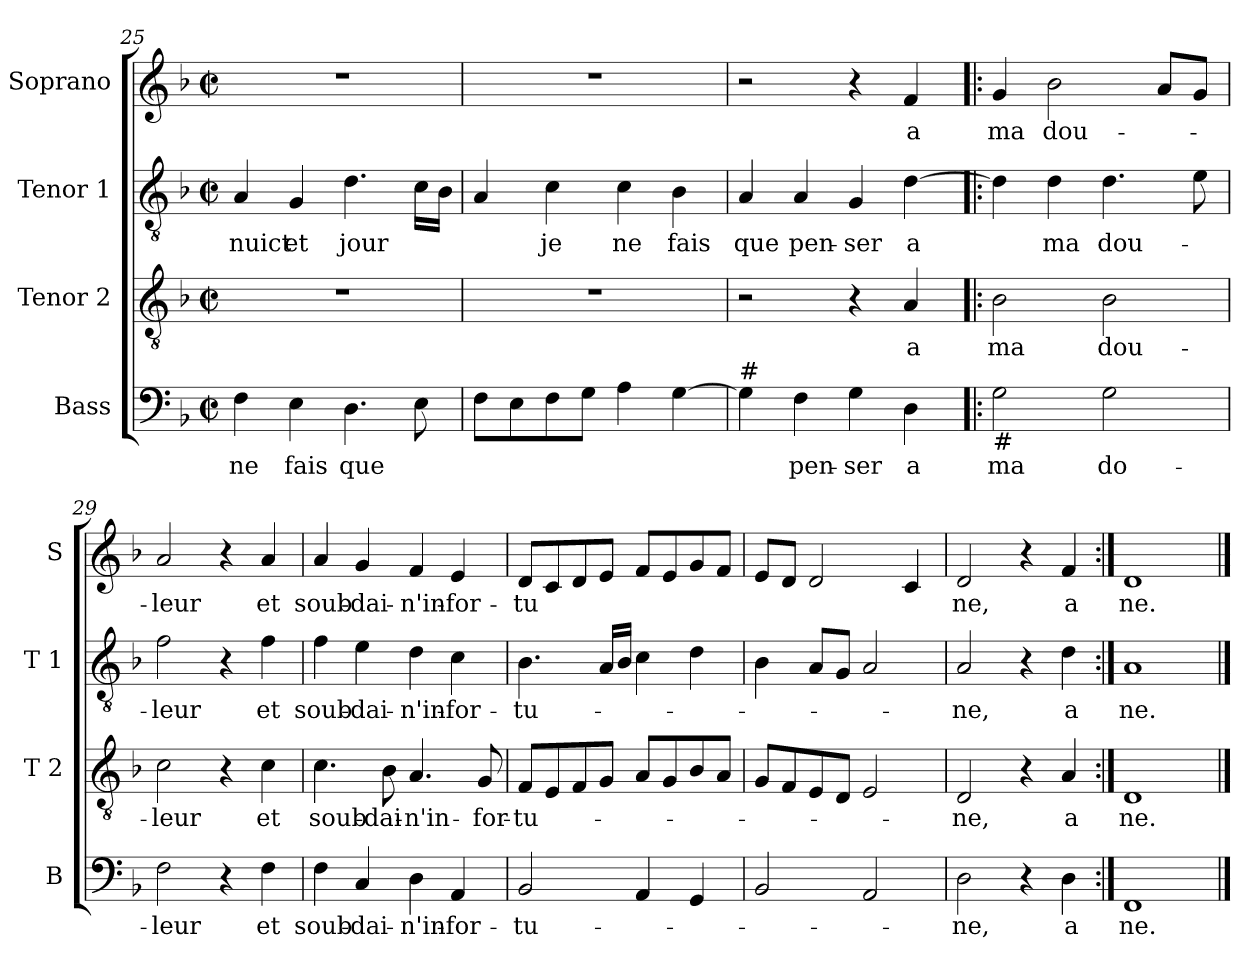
**kern	**text	**kern	**text	**kern	**text	**kern	**text
*part4	*part4	*part3	*part3	*part2	*part2	*part1	*part1
*staff4	*staff4	*staff3	*staff3	*staff2	*staff2	*staff1	*staff1
*I"Bass	*	*I"Tenor 2	*	*I"Tenor 1	*	*I"Soprano	*
*I'B	*	*I'T 2	*	*I'T 1	*	*I'S	*
!!LO:LB:g=z
*clefF4	*	*clefGv2	*	*clefGv2	*	*clefG2	*
*k[b-]	*	*k[b-]	*	*k[b-]	*	*k[b-]	*
*F:	*	*F:	*	*F:	*	*F:	*
*M2/2	*	*M2/2	*	*M2/2	*	*M2/2	*
*met(c|)	*	*met(c|)	*	*met(c|)	*	*met(c|)	*
=25	=25	=25	=25	=25	=25	=25	=25
!	!LO:LY:b	!	!	!	!LO:LY:b	!	!
4F\	ne	1r	.	4A/	nuict	1r	.
!	!LO:LY:b	!	!	!	!LO:LY:b	!	!
4E\	fais	.	.	4G/	et	.	.
!	!LO:LY:b	!	!	!	!LO:LY:b	!	!
4.D\	que	.	.	4.d\	jour	.	.
8E\	.	.	.	16c\LL	.	.	.
.	.	.	.	16B-\JJ	.	.	.
=26	=26	=26	=26	=26	=26	=26	=26
8F\L	.	1r	.	4A/	.	1r	.
8E\	.	.	.	.	.	.	.
!	!	!	!	!	!LO:LY:b	!	!
8F\	.	.	.	4c\	je	.	.
8G\J	.	.	.	.	.	.	.
!	!	!	!	!	!LO:LY:b	!	!
4A\	.	.	.	4c\	ne	.	.
!	!	!	!	!	!LO:LY:b	!	!
[4G\	.	.	.	4B-\	fais	.	.
=27	=27	=27	=27	=27	=27	=27	=27
!LO:TX:a:t=#	!	!	!	!	!	!	!
!	!	!	!	!	!LO:LY:b	!	!
4G\]	.	2r	.	4A/	que	2r	.
!	!LO:LY:b	!	!	!	!LO:LY:b	!	!
4F\	pen-	.	.	4A/	pen-	.	.
!	!LO:LY:b	!	!	!	!LO:LY:b	!	!
4G\	-ser	4r	.	4G/	-ser	4r	.
!	!LO:LY:b	!	!LO:LY:b	!	!LO:LY:b	!	!LO:LY:b
4D\	a	4A/	a	[4d\	a	4f/	a
=28!|:	=28!|:	=28!|:	=28!|:	=28!|:	=28!|:	=28!|:	=28!|:
!LO:TX:b:t=#	!	!	!	!	!	!	!
!	!LO:LY:b	!	!LO:LY:b	!	!	!	!LO:LY:b
2G\	ma	2B-\	ma	4d\]	.	4g/	ma
!	!	!	!	!	!LO:LY:b	!	!LO:LY:b
.	.	.	.	4d\	ma	2b-\	dou-
!	!LO:LY:b	!	!LO:LY:b	!	!LO:LY:b	!	!
2G\	do-	2B-\	dou-	4.d\	dou-	.	.
.	.	.	.	.	.	8a/L	.
.	.	.	.	8e\	.	8g/J	.
=29	=29	=29	=29	=29	=29	=29	=29
!	!LO:LY:b	!	!LO:LY:b	!	!LO:LY:b	!	!LO:LY:b
2F\	-leur	2c\	-leur	2f\	-leur	2a/	-leur
4r	.	4r	.	4r	.	4r	.
!	!LO:LY:b	!	!LO:LY:b	!	!LO:LY:b	!	!LO:LY:b
4F\	et	4c\	et	4f\	et	4a/	et
!!LO:LB:g=z
=30	=30	=30	=30	=30	=30	=30	=30
!	!LO:LY:b	!	!LO:LY:b	!	!LO:LY:b	!	!LO:LY:b
4F\	soub-	4.c\	soub-	4f\	soub-	4a/	soub-
!	!LO:LY:b	!	!	!	!LO:LY:b	!	!LO:LY:b
4C/	-dai-	.	.	4e\	-dai-	4g/	-dai-
!	!	!	!LO:LY:b	!	!	!	!
.	.	8B-\	-dai-	.	.	.	.
!	!LO:LY:b	!	!LO:LY:b	!	!LO:LY:b	!	!LO:LY:b
4D\	-n'in-	4.A/	-n'in-	4d\	-n'in-	4f/	-n'in-
!	!LO:LY:b	!	!	!	!LO:LY:b	!	!LO:LY:b
4AA/	-for-	.	.	4c\	-for-	4e/	-for-
!	!	!	!LO:LY:b	!	!	!	!
.	.	8G/	-for-	.	.	.	.
=31	=31	=31	=31	=31	=31	=31	=31
!	!LO:LY:b	!	!LO:LY:b	!	!LO:LY:b	!	!LO:LY:b
2BB-/	-tu-	8F/L	-tu-	4.B-\	-tu-	8d/L	-tu
.	.	8E/	.	.	.	8c/	.
.	.	8F/	.	.	.	8d/	.
.	.	8G/J	.	16A/LL	.	8e/J	.
.	.	.	.	16B-/JJ	.	.	.
4AA/	.	8A/L	.	4c\	.	8f/L	.
.	.	8G/	.	.	.	8e/	.
4GG/	.	8B-/	.	4d\	.	8g/	.
.	.	8A/J	.	.	.	8f/J	.
=32	=32	=32	=32	=32	=32	=32	=32
2BB-/	.	8G/L	.	4B-\	.	8e/L	.
.	.	8F/	.	.	.	8d/J	.
.	.	8E/	.	8A/L	.	2d/	.
.	.	8D/J	.	8G/J	.	.	.
2AA/	.	2E/	.	2A/	.	.	.
.	.	.	.	.	.	4c/	.
=33	=33	=33	=33	=33	=33	=33	=33
!	!LO:LY:b	!	!LO:LY:b	!	!LO:LY:b	!	!LO:LY:b
2D\	-ne,	2D/	-ne,	2A/	-ne,	2d/	ne,
4r	.	4r	.	4r	.	4r	.
!	!LO:LY:b	!	!LO:LY:b	!	!LO:LY:b	!	!LO:LY:b
4D\	a	4A/	a	4d\	a	4f/	a
=34:|!	=34:|!	=34:|!	=34:|!	=34:|!	=34:|!	=34:|!	=34:|!
!	!LO:LY:b	!	!LO:LY:b	!	!LO:LY:b	!	!LO:LY:b
1FF	ne.	1D	ne.	1A	ne.	1d	ne.
==	==	==	==	==	==	==	==
*-	*-	*-	*-	*-	*-	*-	*-
